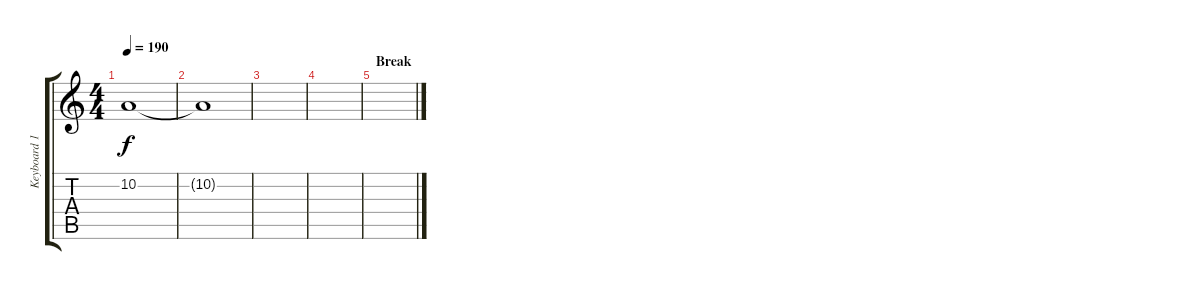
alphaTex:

\track ("Keyboard 1" "Keyboard 1") {instrument electricgrandpiano}
\staff {score tabs}
\tuning (E4 B3 G3 D3 A2 D2) {hide}
\ts (4 4)
\tempo 190
\clef g2
\ks c
10.2{t}.1{dy f} |
10.2{t}.1 |
|
|
\section ("" "Break")
